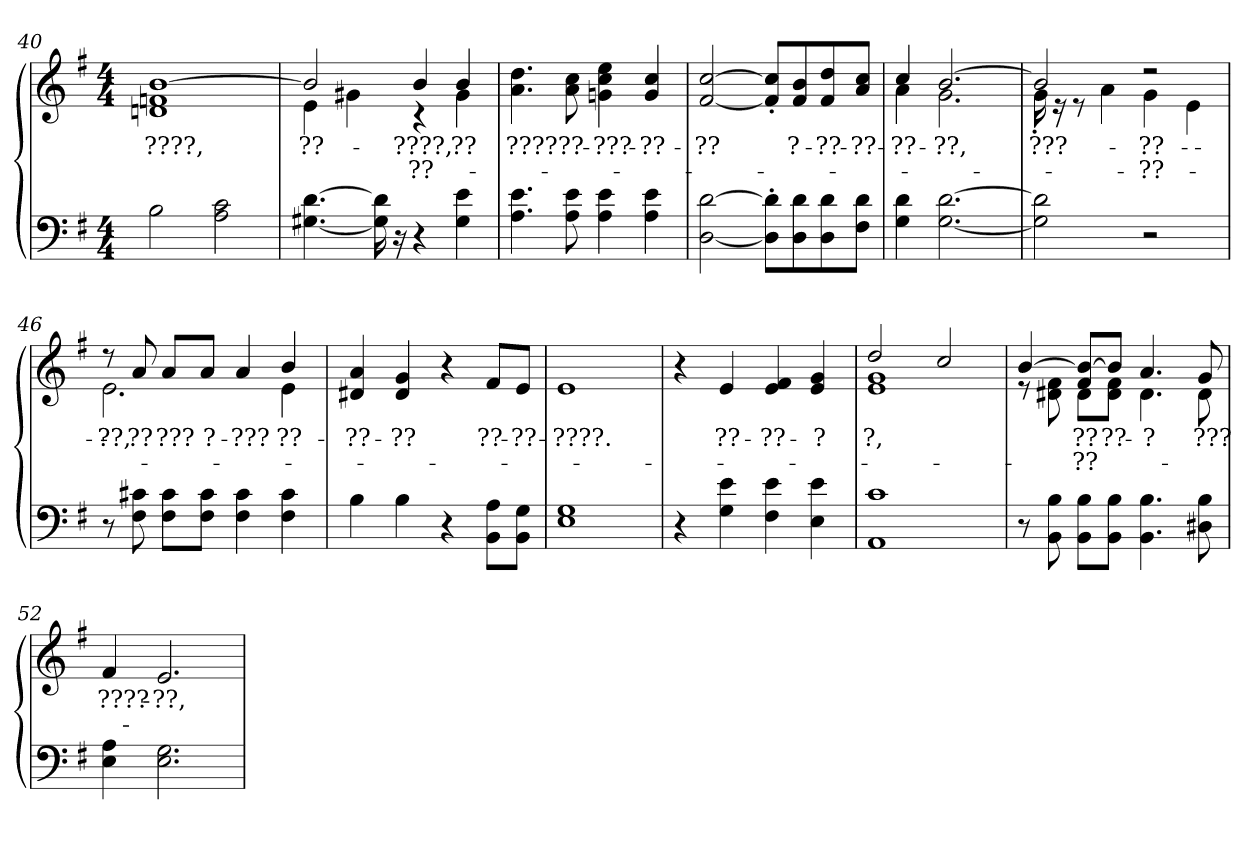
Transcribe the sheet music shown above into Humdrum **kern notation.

**kern	**kern	**text	**text
*part2	*part1	*part1	*part1
*staff2	*staff1	*staff1	*staff1
*clefF4	*clefG2	*	*
*k[f#]	*k[f#]	*	*
*G:	*G:	*	*
*M4/4	*M4/4	*	*
=40	=40	=40	=40
!	!	!LO:LY:b:color=#000000	!
2Bi\	1dni 1fni [>1bi	-????,	.
2Ai\ 2ci	.	.	.
=41	=41	=41	=41
!	!	!LO:LY:b:color=#000000	!
*	*^	*	*
[<4.G#Xi\ [>4.di	2bi/]	4ei\	??-	.
.	.	4g#Xi\	.	.
16G#i\] 16di]	.	.	.	.
16r	.	.	.	.
!	!	!	!LO:LY:b:color=#000000	!LO:LY:b:color=#000000
4r	4bi/	4r	-????,	??-
!	!	!	!LO:LY:b:color=#000000	!
4G#i\ 4ei	4bi/	4g#i\	-??	.
*	*v	*v	*	*
!!LO:LB:g=z
=42	=42	=42	=42
*	*^	*	*
!	!	!	!LO:LY:b:color=#000000	!
*	*v	*v	*	*
4.Ai\ 4.ei	4.ai\ 4.ddi	????	.
!	!	!LO:LY:b:color=#000000	!
8Ai\ 8ei	8ai\ 8cci	??-	.
!	!	!LO:LY:b:color=#000000	!
4Ai\ 4ei	4gni\ 4cci 4eei	-???-	.
!	!	!LO:LY:b:color=#000000	!
4Ai\ 4ei	4gi/ 4cci	-??-	.
=43	=43	=43	=43
!	!	!LO:LY:b:color=#000000	!
[<2Di\ [>2di	[<2f#i/ [>2cci	-??	.
8Di\]' 8di]'L	8f#i/]' 8cci]'L	.	.
!	!	!LO:LY:b:color=#000000	!
8Di\ 8di	8f#i/ 8bi	?-	.
!	!	!LO:LY:b:color=#000000	!
8Di\ 8di	8f#i/ 8ddi	-??-	.
!	!	!LO:LY:b:color=#000000	!
8F#i\ 8diJ	8ai/ 8cciJ	-??-	.
=44	=44	=44	=44
!	!	!LO:LY:b:color=#000000	!
*	*^	*	*
4Gi\ 4di	4cci/	4ai\	-??-	.
!	!	!	!LO:LY:b:color=#000000	!
[<2.Gi\ [>2.di	[>2.bi/	2.gi\	-??,	.
=45	=45	=45	=45	=45
!	!	!	!LO:LY:b:color=#000000	!
2Gi\] 2di]	2bi/]	16g'i\	???-	.
.	.	16r	.	.
.	.	8r	.	.
.	.	4ai\	.	.
!	!	!	!LO:LY:b:color=#000000	!LO:LY:b:color=#000000
2r	2r	4gi\	-??-	-??
.	.	4ei\	.	.
=46	=46	=46	=46	=46
!	!	!	!LO:LY:b:color=#000000	!
8r	8r	2.ei\	-??,	.
!	!	!	!LO:LY:b:color=#000000	!
8F#i\ 8c#Xi	8ai/	.	??	.
!	!	!	!LO:LY:b:color=#000000	!
8F#i\ 8c#iL	8ai/L	.	???	.
!	!	!	!LO:LY:b:color=#000000	!
8F#i\ 8c#iJ	8ai/J	.	?-	.
!	!	!	!LO:LY:b:color=#000000	!
4F#i\ 4c#i	4ai/	.	-???	.
!	!	!	!LO:LY:b:color=#000000	!
4F#i\ 4c#i	4bi/	4ei\	??-	.
*	*v	*v	*	*
!!LO:LB:g=z
=47	=47	=47	=47
*	*^	*	*
!	!	!	!LO:LY:b:color=#000000	!
*	*v	*v	*	*
4Bi\	4d#Xi/ 4ai	-??-	.
!	!	!LO:LY:b:color=#000000	!
4Bi\	4d#i/ 4gi	-??	.
4r	4r	.	.
!	!	!LO:LY:b:color=#000000	!
8BBi\ 8AiL	8f#i/L	??-	.
!	!	!LO:LY:b:color=#000000	!
8BBi\ 8GiJ	8ei/J	-??-	.
=48	=48	=48	=48
!	!	!LO:LY:b:color=#000000	!
1Ei 1Gi	1ei	-????.	.
=49	=49	=49	=49
4r	4r	.	.
!	!	!LO:LY:b:color=#000000	!
4Gi\ 4ei	4ei/	??-	.
!	!	!LO:LY:b:color=#000000	!
4F#i\ 4ei	4ei/ 4f#i	-??-	.
!	!	!LO:LY:b:color=#000000	!
4Ei\ 4ei	4ei/ 4gi	-?	.
=50	=50	=50	=50
*^	*	*	*
!	!	!	!LO:LY:b:color=#000000	!
*	*	*^	*	*
1ci	1AAi	2ddi/	1ei 1gi	?,	.
.	.	2cci/	.	.	.
*v	*v	*	*	*	*
=51	=51	=51	=51	=51
8r	[>4bi/	8r	.	.
8BBi\ 8Bi	.	8d#Xi\ 8f#i	.	.
!	!	!	!LO:LY:b:color=#000000	!LO:LY:b:color=#000000
8BBi\ 8BiL	8f#i/ 8bi_>L	8d#i\L	??	??-
!	!	!	!LO:LY:b:color=#000000	!
8BBi\ 8BiJ	8bi/J]	8d#i\ 8f#iJ	-??-	.
!	!	!	!LO:LY:b:color=#000000	!
4.BBi\ 4.Bi	4.ai/	4.d#i\	-?	.
!	!	!	!LO:LY:b:color=#000000	!
8D#Xi\ 8Bi	8gi/	8d#i\	???	.
*	*v	*v	*	*
=52	=52	=52	=52
*	*^	*	*
!	!	!	!LO:LY:b:color=#000000	!
*	*v	*v	*	*
4Ei\ 4Ai	4f#i/	????-	.
!	!	!LO:LY:b:color=#000000	!
2.Ei\ 2.Gi	2.ei/	-??,	.
=	=	=	=
*-	*-	*-	*-
